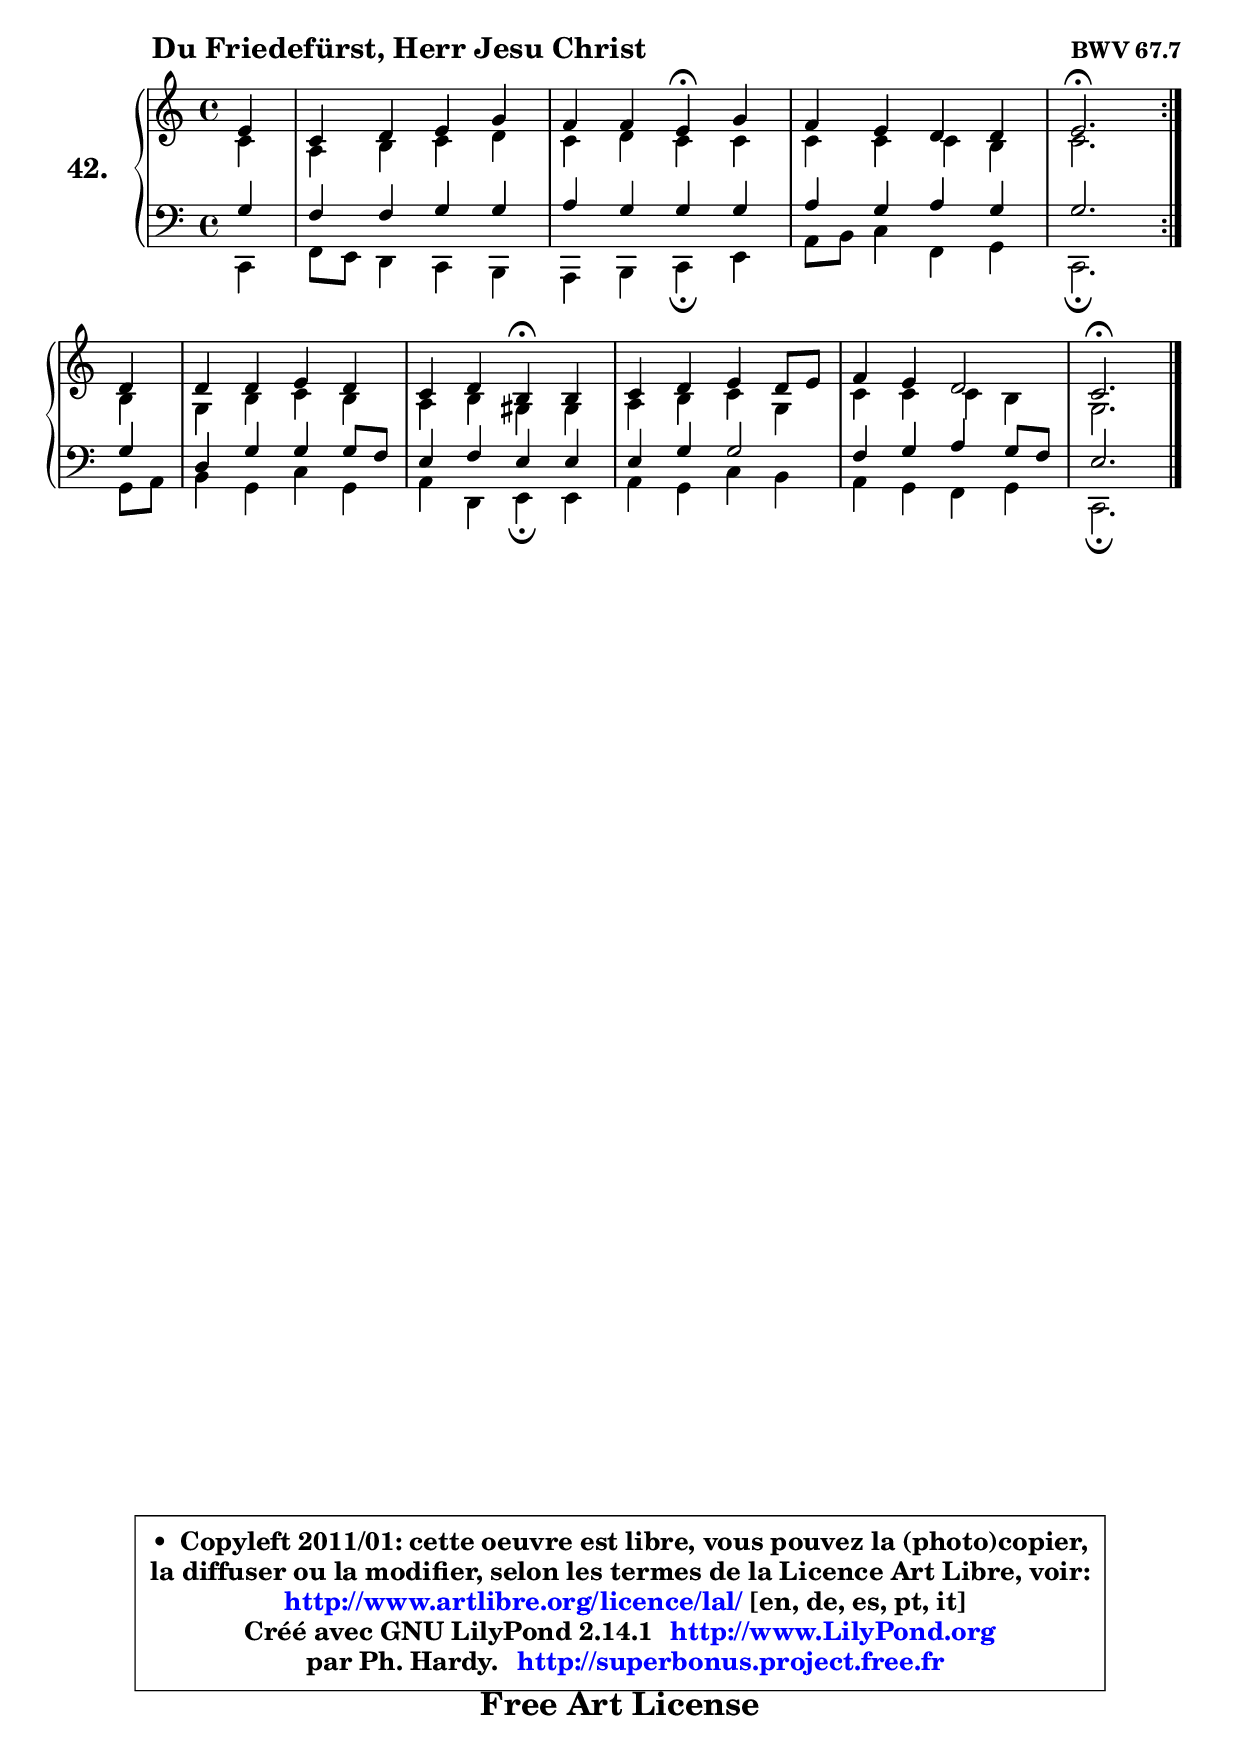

\version "2.14.1"

    \paper {
%	system-system-spacing #'padding = #0.1
%	score-system-spacing #'padding = #0.1
%	ragged-bottom = ##f
%	ragged-last-bottom = ##f
	}

    \header {
      opus = \markup { \bold "BWV 67.7" }
      piece = \markup { \hspace #9 \fontsize #2 \bold "Du Friedefürst, Herr Jesu Christ" }
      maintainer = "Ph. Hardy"
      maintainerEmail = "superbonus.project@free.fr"
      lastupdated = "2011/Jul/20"
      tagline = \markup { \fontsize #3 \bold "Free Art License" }
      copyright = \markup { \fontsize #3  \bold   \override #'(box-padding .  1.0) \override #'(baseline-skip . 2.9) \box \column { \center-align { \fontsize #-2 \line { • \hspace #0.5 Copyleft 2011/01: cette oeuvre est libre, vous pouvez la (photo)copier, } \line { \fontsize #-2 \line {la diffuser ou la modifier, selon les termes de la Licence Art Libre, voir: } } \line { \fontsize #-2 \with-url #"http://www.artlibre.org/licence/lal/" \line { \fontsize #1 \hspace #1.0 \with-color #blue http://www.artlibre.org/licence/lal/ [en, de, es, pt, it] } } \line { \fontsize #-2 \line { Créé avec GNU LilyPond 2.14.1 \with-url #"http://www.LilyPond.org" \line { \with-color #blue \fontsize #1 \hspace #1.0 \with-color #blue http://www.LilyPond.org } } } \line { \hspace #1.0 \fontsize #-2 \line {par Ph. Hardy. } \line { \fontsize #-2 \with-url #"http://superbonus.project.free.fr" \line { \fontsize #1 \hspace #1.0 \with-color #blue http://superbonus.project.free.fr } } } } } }

	  }

  guidemidi = {
	\repeat volta 2 {
        r4 |
        R1 |
        r2 \tempo 4 = 30 r4 \tempo 4 = 78 r4 |
        R1 |
        \tempo 4 = 40 r2. \tempo 4 = 78 } %fin du repeat
        r4 |
        R1 |
        r2 \tempo 4 = 30 r4 \tempo 4 = 78 r4 |
        R1 |
        R1 |
        \tempo 4 = 40 r2. 
	}

  upper = {
\displayLilyMusic \transpose a c {
	\time 4/4
	\key a \major
	\clef treble
	\partial 4
	\voiceOne
	<< { 
	% SOPRANO
	\set Voice.midiInstrument = "acoustic grand"
	\relative c'' {
	\repeat volta 2 {
        cis4 |
        a4 b cis e |
        d4 d cis\fermata e |
        d4 cis b b |
        cis2.\fermata } %fin du repeat
\break
        b4 |
        b4 b cis b |
        a4 b gis\fermata gis |
        a4 b cis b8 cis |
        d4 cis b2 |
        a2.\fermata
        \bar "|."
	} % fin de relative
	}

	\context Voice="1" { \voiceTwo 
	% ALTO
	\set Voice.midiInstrument = "acoustic grand"
	\relative c'' {
	\repeat volta 2 {
        a4 |
        fis4 gis a b |
        a4 b a a |
        a4 a a gis |
        a2. } %fin du repeat
        gis4 |
        e4 gis a gis |
        fis4 gis eis eis |
        fis4 gis a e |
        a4 a a gis |
        e2.
        \bar "|."
	} % fin de relative
	\oneVoice
	} >>
}
	}

    lower = {
\transpose a c {
	\time 4/4
	\key a \major
	\clef bass
	\partial 4
	\voiceOne
	<< { 
	% TENOR
	\set Voice.midiInstrument = "acoustic grand"
	\relative c' {
	\repeat volta 2 {
        e4 |
        d4 d e e |
        fis4 e e e |
        fis4 e fis e |
        e2. } %fin du repeat
        e4 |
        b4 e e e8 d8 |
        cis4 d cis cis |
        cis4 e e2 |
        d4 e fis e8 d8 |
        cis2.
        \bar "|."
	} % fin de relative
	}
	\context Voice="1" { \voiceTwo 
	% BASS
	\set Voice.midiInstrument = "acoustic grand"
	\relative c {
	\repeat volta 2 {
        a4 |
        d8 cis b4 a gis |
        fis4 gis a\fermata cis |
        fis8 gis a4 d, e |
        a,2.\fermata } %fin du repeat
        e'8 fis |
        gis4 e a e |
        fis4 b, cis\fermata cis |
        fis4 e a gis |
        fis4 e d e |
        a,2.\fermata
        \bar "|."
	} % fin de relative
	\oneVoice
	} >>
}
	}


    \score { 

	\new PianoStaff <<
	\set PianoStaff.instrumentName = \markup { \bold \huge "42." }
	\new Staff = "upper" \upper
	\new Staff = "lower" \lower
	>>

    \layout {
%	ragged-last = ##f
	   }

         } % fin de score

  \score {
    \unfoldRepeats { << \guidemidi \upper \lower >> }
    \midi {
    \context {
     \Staff
      \remove "Staff_performer"
               }

     \context {
      \Voice
       \consists "Staff_performer"
                }

     \context { 
      \Score
      tempoWholesPerMinute = #(ly:make-moment 78 4)
		}
	    }
	}


